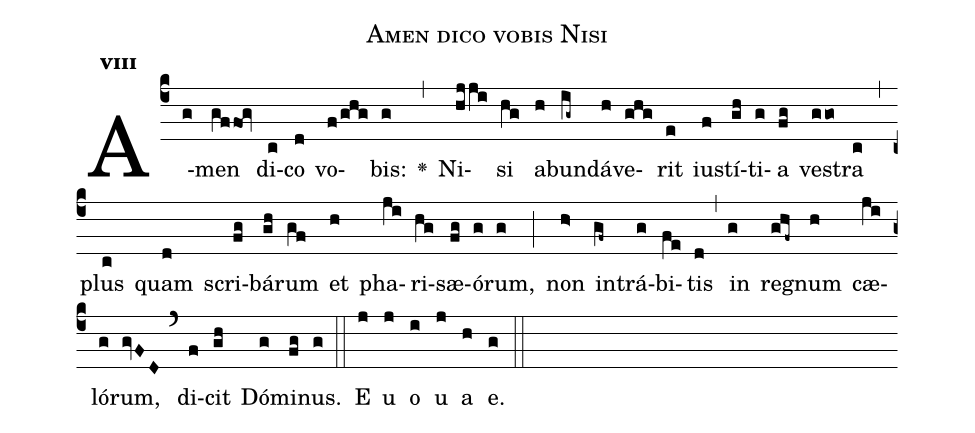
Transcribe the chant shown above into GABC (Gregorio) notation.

name:Amen dico vobis Nisi;
office-part:Antiphona;
mode:8;
%%
initial-style: 1;
name: Amen dico vobis Nisi
book: Antiphonae & Responsoria/Tomus II, p. 24;
occasion: Hebdomada I Quadragesimae Feria VI;
office-part: Laudes Ant E;
user-notes: ;
commentary: ;
annotation: 8g;
centering-scheme: english;
fontsize: 12;
font: OFLSortsMillGoudy;
height: 11;
width: 4.5;
%%
(c4)A(g)men(gffog) di(c)co(d) vo(f/ghg)bis:(g) <v>\greheightstar</v>(,) Ni(hjji)si(hg) ab(h)un(ig~)dá(h)ve(ghg)rit(e) iu(f)stí(gh)ti(g)a(fg) ve(ggo)stra(c) (,) plus(c) quam(d) scri(fg)bá(gh)rum(gf) et(h) pha(ji)ri(hg)sæ(fg)ó(g)rum,(g) (;) non(h>) in(gf~)trá(g)bi(fe)tis(d) (,) in(g) re(ghf~)gnum(h) cæ(ji)ló(g)rum,(gvFD) (`) di(f)cit(gh) Dó(g)mi(fg)nus.(g) (::)
E(j) u(j) o(i) u(j) a(h) e.(g) (::)
